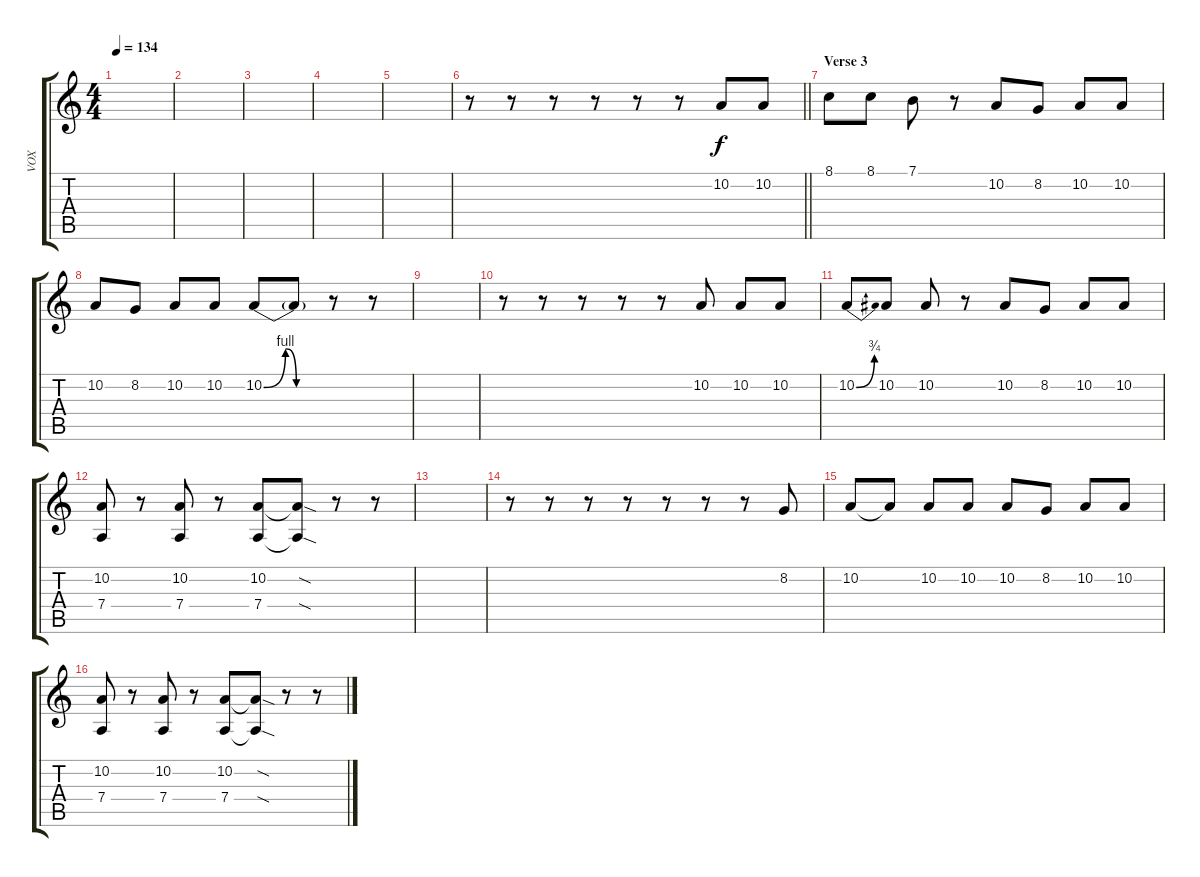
\track ("VOX" "VOX") {instrument tenorsax}
\staff {score tabs}
\tuning (E4 B3 G3 D3 A2 E2) {hide}
\ts (4 4)
\tempo 134
\clef g2
\ks c
|
|
|
|
|
\barLineRight lightlight
r.8 r.8 r.8 r.8 r.8 r.8 10.2.8 10.2.8 |
\section ("" "Verse 3")
8.1.8 8.1.8 7.1.8 r.8 10.2.8 8.2.8 10.2.8 10.2.8 |
10.2.8 8.2.8 10.2.8 10.2.8 10.2{be (custom 0 0 20 4 30 0 60 0)}.8 10.2{t}.8 r.8 r.8 |
|
r.8 r.8 r.8 r.8 r.8 10.2.8 10.2.8 10.2.8 |
10.2{be (bend 0 0 60 3)}.8 10.2.8 10.2.8 r.8 10.2.8 8.2.8 10.2.8 10.2.8 |
(10.2 7.4).8 r.8 (10.2 7.4).8 r.8 (10.2 7.4).8 (10.2{sod t} 7.4{sod t}).8 r.8 r.8 |
|
r.8 r.8 r.8 r.8 r.8 r.8 r.8 8.2.8 |
10.2.8 10.2{t}.8 10.2.8 10.2.8 10.2.8 8.2.8 10.2.8 10.2.8 |
(10.2 7.4).8 r.8 (10.2 7.4).8 r.8 (10.2 7.4).8 (10.2{sod t} 7.4{sod t}).8 r.8 r.8
